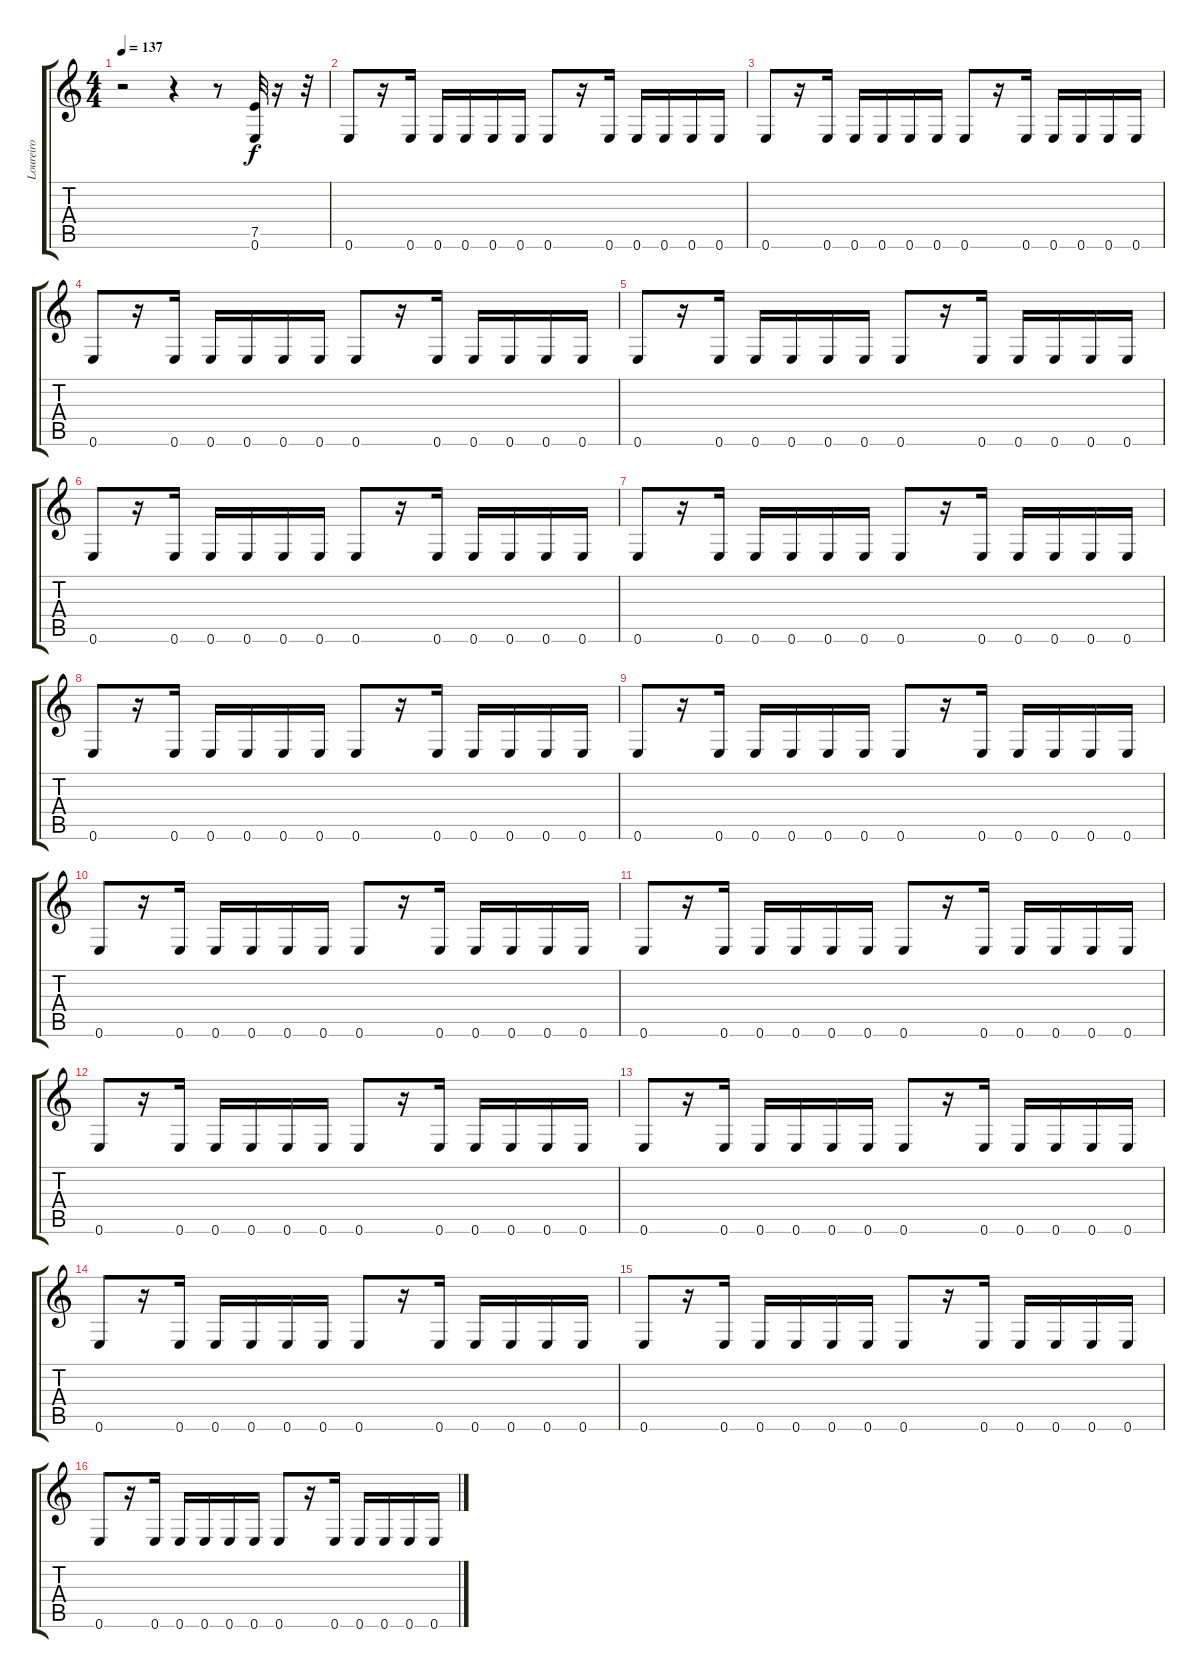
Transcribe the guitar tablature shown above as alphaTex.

\track ("Loureiro" "Loureiro") {instrument overdrivenguitar}
\staff {score tabs}
\tuning (E4 B3 G3 D3 A2 E2) {hide}
\ts (4 4)
\tempo 137
\clef g2
\ks c
r.2{dy f instrument overdrivenguitar} r.4 r.8 (7.5 0.6).32{txt ""} r.16 r.32 |
0.6.8 r.16 0.6.16 0.6.16 0.6.16 0.6.16 0.6.16 0.6.8 r.16 0.6.16 0.6.16 0.6.16 0.6.16 0.6.16 |
0.6.8 r.16 0.6.16 0.6.16 0.6.16 0.6.16 0.6.16 0.6.8 r.16 0.6.16 0.6.16 0.6.16 0.6.16 0.6.16 |
0.6.8 r.16 0.6.16 0.6.16 0.6.16 0.6.16 0.6.16 0.6.8 r.16 0.6.16 0.6.16 0.6.16 0.6.16 0.6.16 |
0.6.8 r.16 0.6.16 0.6.16 0.6.16 0.6.16 0.6.16 0.6.8 r.16 0.6.16 0.6.16 0.6.16 0.6.16 0.6.16 |
0.6.8 r.16 0.6.16 0.6.16 0.6.16 0.6.16 0.6.16 0.6.8 r.16 0.6.16 0.6.16 0.6.16 0.6.16 0.6.16 |
0.6.8 r.16 0.6.16 0.6.16 0.6.16 0.6.16 0.6.16 0.6.8 r.16 0.6.16 0.6.16 0.6.16 0.6.16 0.6.16 |
0.6.8 r.16 0.6.16 0.6.16 0.6.16 0.6.16 0.6.16 0.6.8 r.16 0.6.16 0.6.16 0.6.16 0.6.16 0.6.16 |
0.6.8 r.16 0.6.16 0.6.16 0.6.16 0.6.16 0.6.16 0.6.8 r.16 0.6.16 0.6.16 0.6.16 0.6.16 0.6.16 |
0.6.8 r.16 0.6.16 0.6.16 0.6.16 0.6.16 0.6.16 0.6.8 r.16 0.6.16 0.6.16 0.6.16 0.6.16 0.6.16 |
0.6.8 r.16 0.6.16 0.6.16 0.6.16 0.6.16 0.6.16 0.6.8 r.16 0.6.16 0.6.16 0.6.16 0.6.16 0.6.16 |
0.6.8 r.16 0.6.16 0.6.16 0.6.16 0.6.16 0.6.16 0.6.8 r.16 0.6.16 0.6.16 0.6.16 0.6.16 0.6.16 |
0.6.8 r.16 0.6.16 0.6.16 0.6.16 0.6.16 0.6.16 0.6.8 r.16 0.6.16 0.6.16 0.6.16 0.6.16 0.6.16 |
0.6.8 r.16 0.6.16 0.6.16 0.6.16 0.6.16 0.6.16 0.6.8 r.16 0.6.16 0.6.16 0.6.16 0.6.16 0.6.16 |
0.6.8 r.16 0.6.16 0.6.16 0.6.16 0.6.16 0.6.16 0.6.8 r.16 0.6.16 0.6.16 0.6.16 0.6.16 0.6.16 |
0.6.8 r.16 0.6.16 0.6.16 0.6.16 0.6.16 0.6.16 0.6.8 r.16 0.6.16 0.6.16 0.6.16 0.6.16 0.6.16
